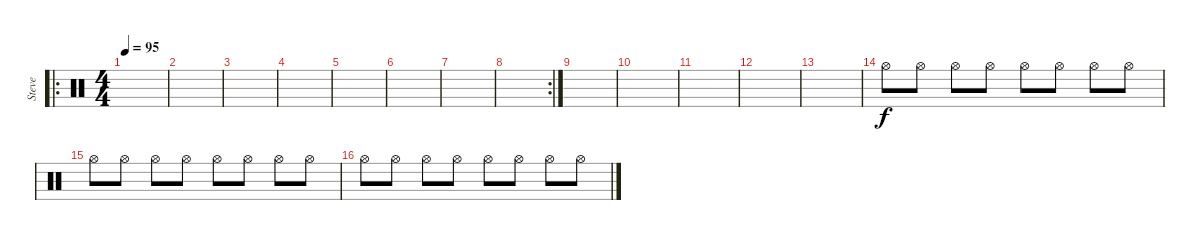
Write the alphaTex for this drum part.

\track ("Steve" "Steve") {instrument percussion}
\staff {score}
\articulation defaults
\ro
\ts (4 4)
\tempo 95
\clef neutral
\ks c
|
|
|
|
|
|
|
\rc 2
|
|
|
|
|
|
"Hi-Hat (open)".8 "Hi-Hat (open)".8 "Hi-Hat (open)".8 "Hi-Hat (open)".8 "Hi-Hat (open)".8 "Hi-Hat (open)".8 "Hi-Hat (open)".8 "Hi-Hat (open)".8 |
"Hi-Hat (open)".8 "Hi-Hat (open)".8 "Hi-Hat (open)".8 "Hi-Hat (open)".8 "Hi-Hat (open)".8 "Hi-Hat (open)".8 "Hi-Hat (open)".8 "Hi-Hat (open)".8 |
"Hi-Hat (open)".8 "Hi-Hat (open)".8 "Hi-Hat (open)".8 "Hi-Hat (open)".8 "Hi-Hat (open)".8 "Hi-Hat (open)".8 "Hi-Hat (open)".8 "Hi-Hat (open)".8
